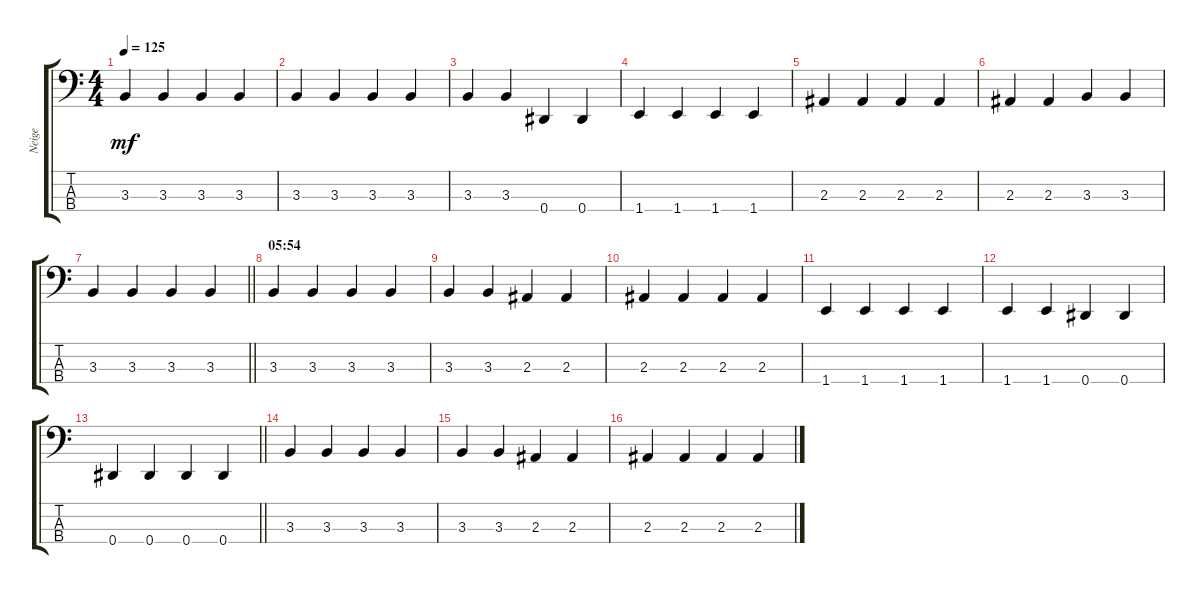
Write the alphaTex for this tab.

\track ("Neige" "Neige") {instrument electricbassfinger}
\staff {score tabs}
\tuning (Gb2 Db2 Ab1 Eb1) {hide}
\ts (4 4)
\tempo 125
\clef f4
\ks c
3.3.4{dy mf} 3.3.4 3.3.4 3.3.4 |
3.3.4 3.3.4 3.3.4 3.3.4 |
3.3.4 3.3.4 0.4.4 0.4.4 |
1.4.4 1.4.4 1.4.4 1.4.4 |
2.3.4 2.3.4 2.3.4 2.3.4 |
2.3.4 2.3.4 3.3.4 3.3.4 |
\barLineRight lightlight
3.3.4 3.3.4 3.3.4 3.3.4 |
\section ("" "05:54")
3.3.4 3.3.4 3.3.4 3.3.4 |
3.3.4 3.3.4 2.3.4 2.3.4 |
2.3.4 2.3.4 2.3.4 2.3.4 |
1.4.4 1.4.4 1.4.4 1.4.4 |
1.4.4 1.4.4 0.4.4 0.4.4 |
\barLineRight lightlight
0.4.4 0.4.4 0.4.4 0.4.4 |
3.3.4 3.3.4 3.3.4 3.3.4 |
3.3.4 3.3.4 2.3.4 2.3.4 |
2.3.4 2.3.4 2.3.4 2.3.4
